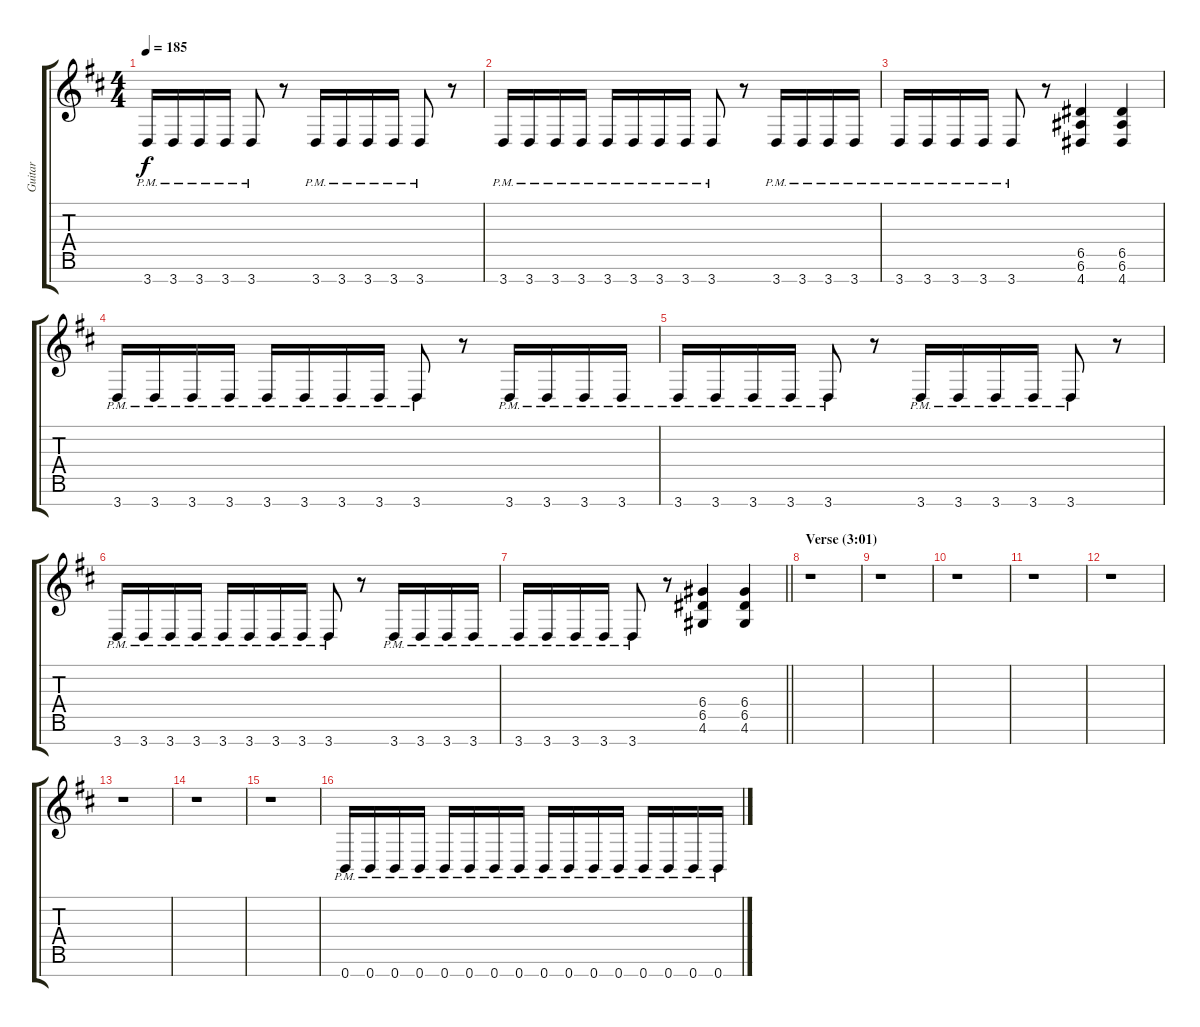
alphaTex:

\track ("Guitar" "Guitar") {instrument distortionguitar}
\staff {score tabs}
\tuning (E4 B3 G3 D3 A2 E2 B1) {hide}
\ts (4 4)
\tempo 185
\clef g2
\ks bminor
3.7{pm}.16{dy f} 3.7{pm}.16 3.7{pm}.16 3.7{pm}.16 3.7{pm}.8 r.8 3.7{pm}.16 3.7{pm}.16 3.7{pm}.16 3.7{pm}.16 3.7{pm}.8 r.8 |
3.7{pm}.16 3.7{pm}.16 3.7{pm}.16 3.7{pm}.16 3.7{pm}.16 3.7{pm}.16 3.7{pm}.16 3.7{pm}.16 3.7{pm}.8 r.8 3.7{pm}.16 3.7{pm}.16 3.7{pm}.16 3.7{pm}.16 |
3.7{pm}.16 3.7{pm}.16 3.7{pm}.16 3.7{pm}.16 3.7{pm}.8 r.8 (6.5 6.6 4.7).4 (6.5 6.6 4.7).4 |
3.7{pm}.16 3.7{pm}.16 3.7{pm}.16 3.7{pm}.16 3.7{pm}.16 3.7{pm}.16 3.7{pm}.16 3.7{pm}.16 3.7{pm}.8 r.8 3.7{pm}.16 3.7{pm}.16 3.7{pm}.16 3.7{pm}.16 |
3.7{pm}.16 3.7{pm}.16 3.7{pm}.16 3.7{pm}.16 3.7{pm}.8 r.8 3.7{pm}.16 3.7{pm}.16 3.7{pm}.16 3.7{pm}.16 3.7{pm}.8 r.8 |
3.7{pm}.16 3.7{pm}.16 3.7{pm}.16 3.7{pm}.16 3.7{pm}.16 3.7{pm}.16 3.7{pm}.16 3.7{pm}.16 3.7{pm}.8 r.8 3.7{pm}.16 3.7{pm}.16 3.7{pm}.16 3.7{pm}.16 |
\barLineRight lightlight
3.7{pm}.16 3.7{pm}.16 3.7{pm}.16 3.7{pm}.16 3.7{pm}.8 r.8 (6.4 6.5 4.6).4 (6.4 6.5 4.6).4 |
\section ("" "Verse (3:01)")
r.1 |
r.1 |
r.1 |
r.1 |
r.1 |
r.1 |
r.1 |
r.1 |
0.7{pm}.16 0.7{pm}.16 0.7{pm}.16 0.7{pm}.16 0.7{pm}.16 0.7{pm}.16 0.7{pm}.16 0.7{pm}.16 0.7{pm}.16 0.7{pm}.16 0.7{pm}.16 0.7{pm}.16 0.7{pm}.16 0.7{pm}.16 0.7{pm}.16 0.7{pm}.16
